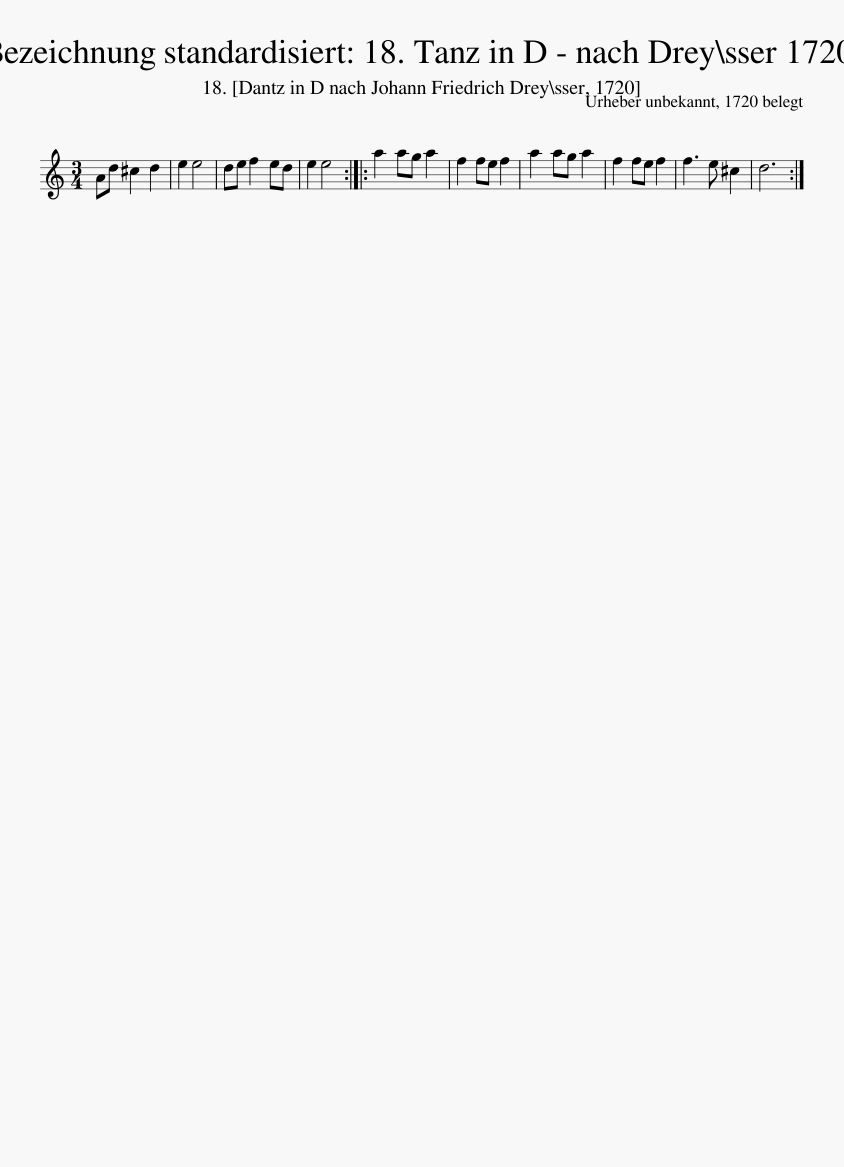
X:1
L:1/8
M:3/4
I:linebreak $
K:C
V:1 treble
V:1
 Ad ^c2 d2 | e2 e4 | de f2 ed | e2 e4 :: a2 ag a2 | %5
 f2 fe f2 | a2 ag a2 | f2 fe f2 | f3 e ^c2 | d6 :| %10
